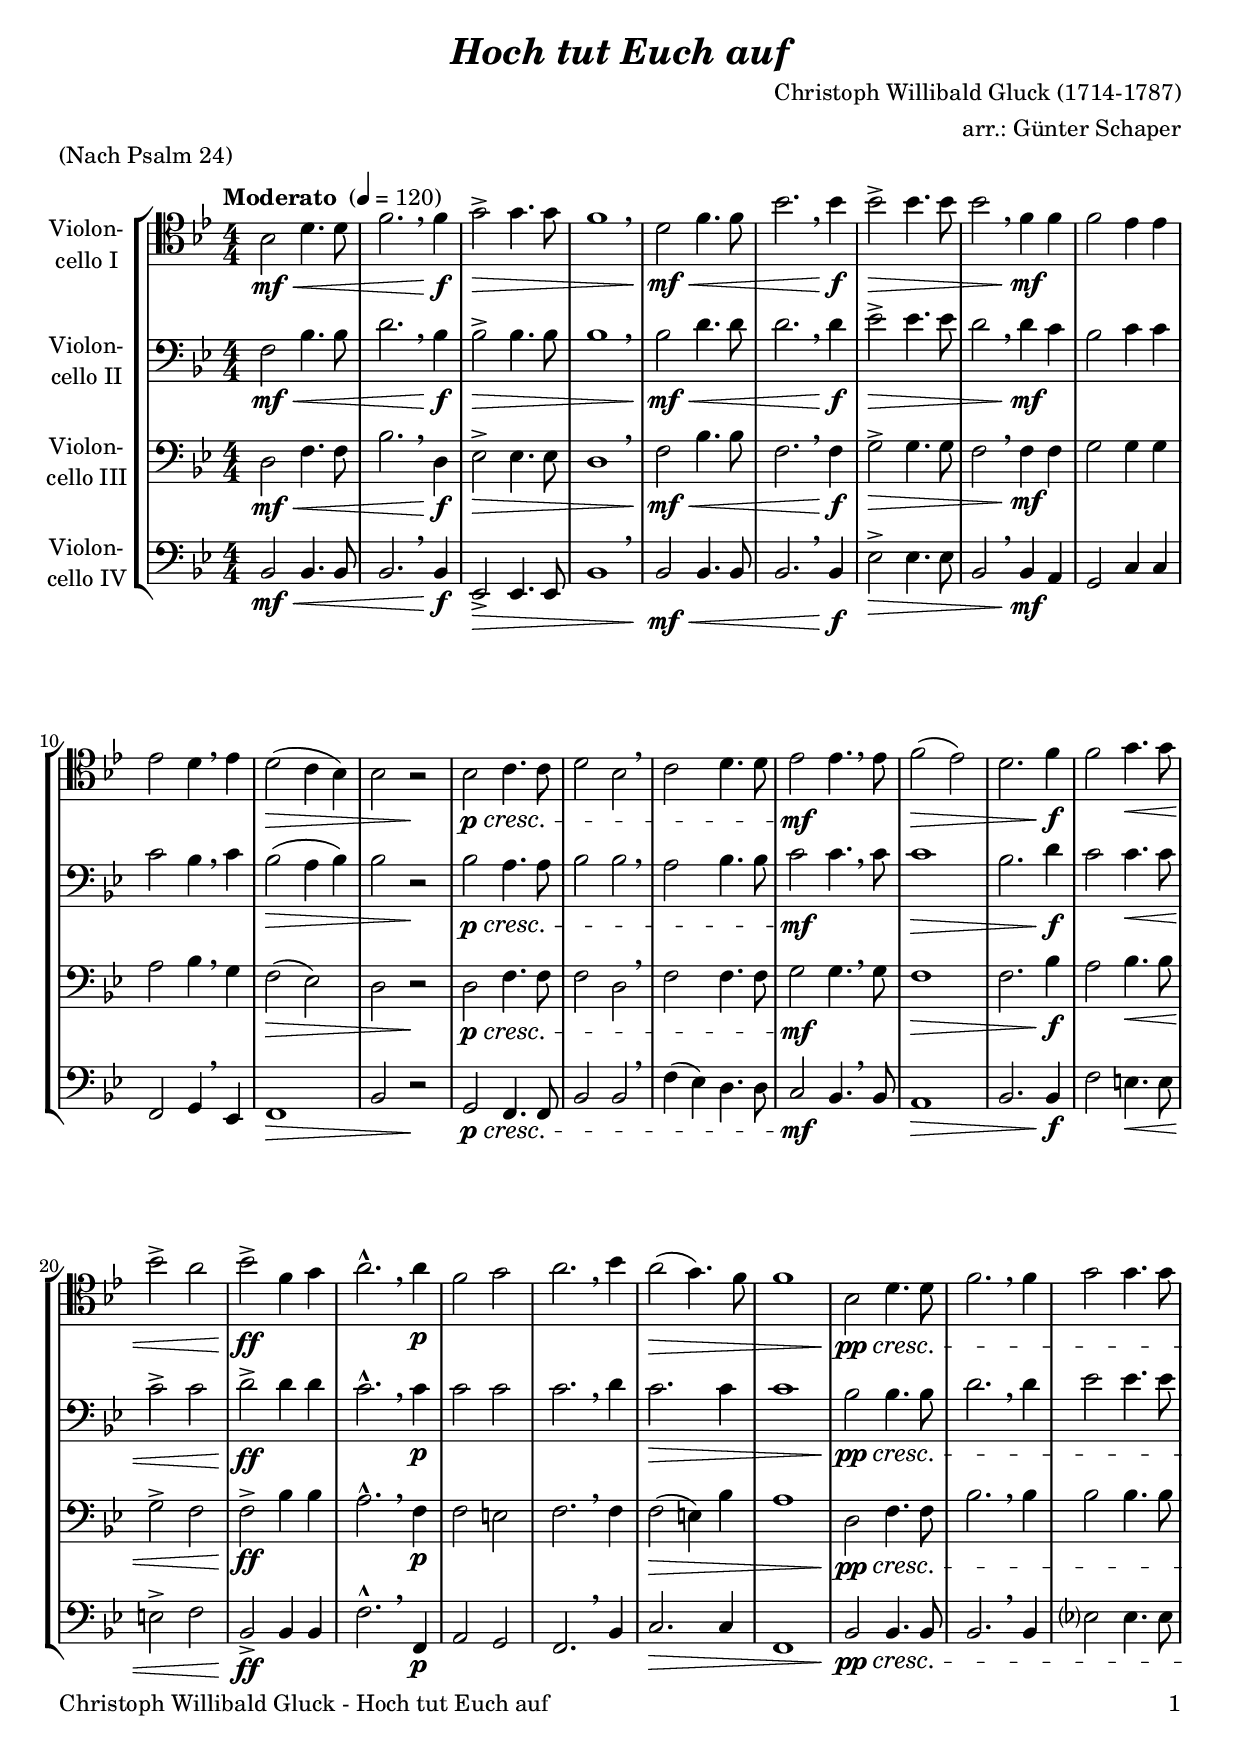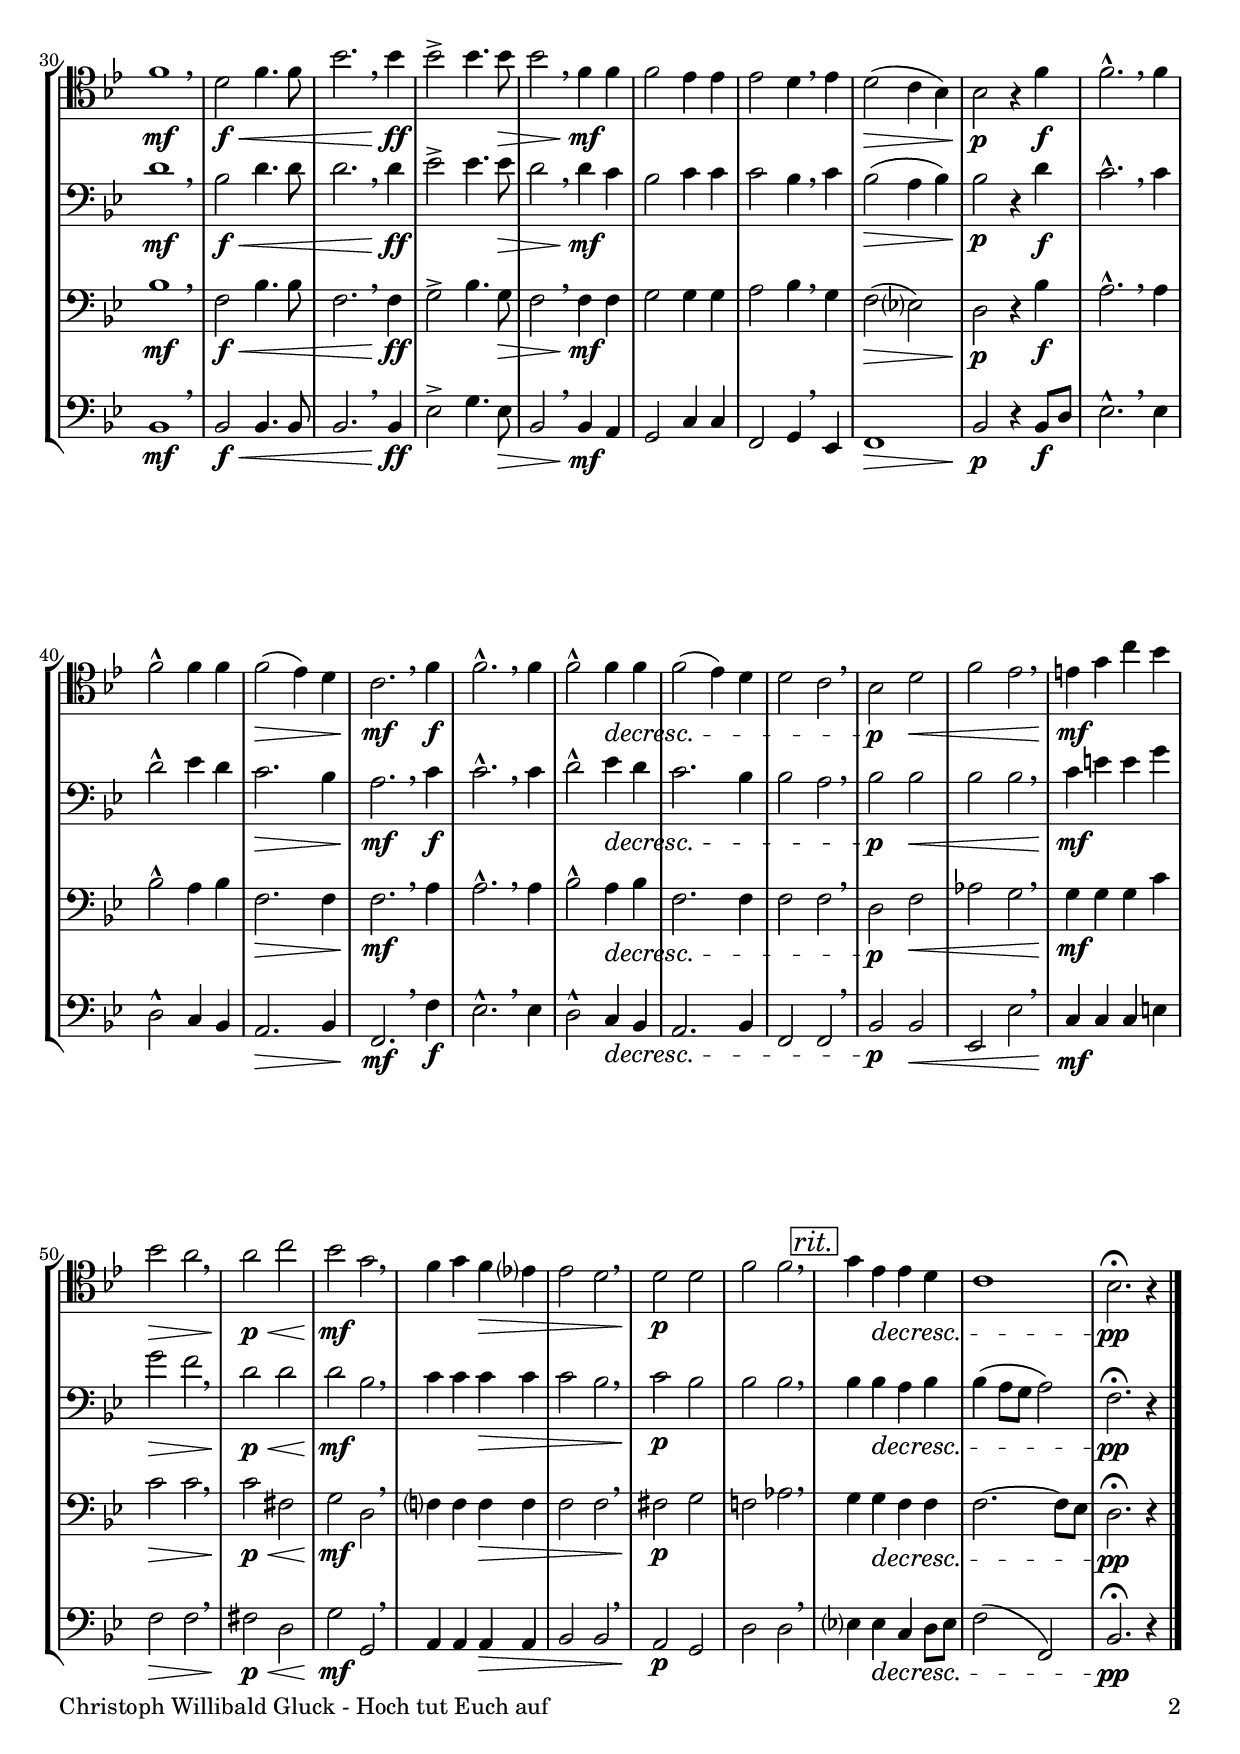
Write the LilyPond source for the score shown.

\version "2.18.2"
\include "deutsch.ly"
  
#(set-global-staff-size 20)

\header {
  title     = \markup \bold \italic "Hoch tut Euch auf"
  composer  = "Christoph Willibald Gluck (1714-1787)"
  arranger  = "arr.: Günter Schaper"
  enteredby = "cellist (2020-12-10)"
  piece     = "(Nach Psalm 24)"
}

voiceconsts = {
  \key es \major
  \time 4/4
  \clef "bass"
  \numericTimeSignature
  % Set default beaming for all staves
%  \set Timing.beamExceptions = #'()
%  \set Timing.baseMoment     = #(ly:make-moment 1 4)
%  \set Timing.beatStructure  = #'(1 1 1 1)
  \tempo "Moderato " 4=120
}

micl = "clarinet"
mifl = "flute"
miob = "oboe"
mifh = "french horn"
misx = "tenor sax"
mist = "string ensemble 1"
miba = "cello"

rit = \mark \markup \box \italic "rit."

va = \relative c' {
  \voiceconsts
  \clef "tenor"

  es2\mf\< g4. g8
  b2. \breathe b4\!\f
  c2->\> c4. c8
  b1 \breathe
  g2\!\mf\< b4. b8
  es2. \breathe es4\!\f
  es2->\> es4. es8
  es2 \breathe b4\!\mf b

  b2 as4 as
  as2 g4 \breathe as
  g2(\> f4 es)
  es2 r\!
  es2\p\cresc f4. f8
  g2 es \breathe
  f g4. g8
  as2\mf as4. \breathe as8

  b2(\> as)
  g2. b4\!\f
  b2 c4.\< c8
  es2-> d
  es->\!\ff b4 c
  d2.-^ \breathe d4\p
  b2 c
  d2. \breathe es4

  d2(\> c4.) b8
  b1
  es,2\!\pp\cresc g4. g8
  b2. \breathe b4
  c2 c4. c8
  b1\mf \breathe
  g2\f\< b4. b8
  es2. \breathe es4\!\ff

  es2-> es4. es8\>
  es2 \breathe b4\!\mf b
  b2 as4 as
  as2 g4 \breathe as
  g2(\> f4 es)
  es2\!\p r4 b'\f
  b2.-^ \breathe b4
  b2-^ b4 b

  b2(\> as4) g
  f2.\!\mf \breathe b4\f
  b2.-^ \breathe b4
  b2-^ b4\decresc b
  b2( as4) g
  g2 f \breathe

  es\p g\<
  b as \breathe
  a4\!\mf c f es
  es2\> d \breathe
  d\!\p\< f
  es\!\mf c \breathe

  b4 c b\> as?
  as2 g \breathe
  g\!\p g
  b b \breathe \rit
  c4 as\decresc as g
  f1
  es2.\fermata\pp r4 \bar "|."
}

vb = \relative c' {
  \voiceconsts

  b2\mf\< es4. es8
  g2. \breathe es4\!\f
  es2->\> es4. es8
  es1 \breathe
  es2\!\mf\< g4. g8
  g2. \breathe g4\f
  as2->\> as4. as8
  g2 \breathe g4\mf f

  es2 f4 f
  f2 es4 \breathe f
  es2(\> d4 es)
  es2 r\!
  es\p\cresc d4. d8
  es2 es \breathe
  d es4. es8
  f2\!\mf f4. \breathe f8

  f1\>
  es2. g4\!\f
  f2 f4.\< f8
  f2-> f
  g->\!\ff g4 g
  f2.-^ \breathe f4\p
  f2 f
  f2. \breathe g4

  f2.\> f4
  f1
  es2\!\pp\cresc es4. es8
  g2. \breathe g4
  as2 as4. as8
  g1\mf \breathe
  es2\f\< g4. g8
  g2. \breathe g4\!\ff

  as2-> as4. as8\>
  g2 \breathe g4\!\mf f
  es2 f4 f
  f2 es4 \breathe f
  es2(\> d4 es)
  es2\!\p r4 g\f
  f2.-^ \breathe f4
  g2-^ as4 g

  f2.\> es4
  d2.\!\mf \breathe f4\f
  f2.-^ \breathe f4
  g2-^ as4\decresc g
  f2. es4
  es2 d \breathe

  es\p es\<
  es es \breathe
  f4\!\mf a a c
  c2\> b \breathe
  g\!\p\< g
  g\!\mf es \breathe

  f4 f f\> f
  f2 es \breathe
  f\!\p es
  es es \breathe \rit
  es4 es\decresc d es
  es( d8 c d2)
  b2.\fermata\pp r4 \bar "|."
}

vc = \relative c' {
  \voiceconsts

  g2\mf\< b4. b8
  es2. \breathe g,4\!\f
  as2->\> as4. as8
  g1 \breathe
  b2\!\mf\< es4. es8
  b2. \breathe b4\!\f
  c2->\> c4. c8
  b2 \breathe b4\!\mf b

  c2 c4 c
  d2 es4 \breathe c
  b2(\> as)
  g r\!
  g\p\cresc b4. b8
  b2 g \breathe
  b b4. b8
  c2\mf c4. \breathe c8

  b1\>
  b2. es4\!\f
  d2 es4.\< es8
  c2-> b
  b->\!\ff es4 es
  d2.-^ \breathe b4\p
  b2 a
  b2. \breathe b4

  b2(\> a4) es'
  d1
  g,2\!\pp\cresc b4. b8
  es2. \breathe es4
  es2 es4. es8
  es1\mf \breathe
  b2\f\< es4. es8
  b2. \breathe b4\!\ff

  c2-> es4. c8\>
  b2 \breathe b4\!\mf b
  c2 c4 c
  d2 es4 \breathe c
  b2(\> as?)
  g\!\p r4 es'\f
  d2.-^ \breathe d4
  es2-^ d4 es

  b2.\> b4
  b2.\!\mf \breathe d4
  d2.-^ \breathe d4
  es2-^ d4\decresc es
  b2. b4
  b2 b \breathe

  g\p b\<
  des c \breathe
  c4\!\mf c c f
  f2\> f \breathe
  f\!\p\< h,
  c\!\mf g \breathe

  b?4 b b\> b
  b2 b \breathe
  h\!\p c
  b! des \breathe \rit
  c4 c\decresc b b
  b2.~ b8 as
  g2.\fermata\pp r4 \bar "|."
}

vd = \relative c {
  \voiceconsts

  es2\mf\< es4. es8
  es2. \breathe es4\!\f
  as,2->\> as4. as8
  es'1 \breathe
  es2\!\mf\< es4. es8
  es2. \breathe es4\!\f
  as2->\> as4. as8
  es2 \breathe es4\!\mf d

  c2 f4 f
  b,2 c4 \breathe as
  b1\>
  es2 r\!
  c\p\cresc b4. b8
  es2 es \breathe
  b'4( as) g4. g8
  f2\mf es4. \breathe es8

  d1\>
  es2. es4\f
  b'2 a4.\< a8
  a2-> b
  es,->\!\ff es4 es
  b'2.-^ \breathe b,4\p
  d2 c
  b2. \breathe es4

  f2.\> f4
  b,1
  es2\!\pp\cresc es4. es8
  es2. \breathe es4
  as?2 as4. as8
  es1\mf \breathe
  es2\f\< es4. es8
  es2. \breathe es4\!\ff

  as2-> c4. as8\>
  es2 \breathe es4\!\mf d
  c2 f4 f
  b,2 c4 \breathe as
  b1\>
  es2\!\p r4 es8\f g
  as2.-^ \breathe as4
  g2-^ f4 es

  d2.\> es4
  b2.\!\mf \breathe b'4\f
  as2.-^ \breathe as4
  g2-^ f4\decresc es
  d2. es4
  b2 b \breathe

  es\p es\<
  as, as' \breathe
  f4\!\mf f f a
  b2\> b \breathe
  h\!\p\< g
  c\!\mf c, \breathe

  d4 d d\> d
  es2 es \breathe
  d\!\p c
  g' g \breathe \rit
  as?4 as\decresc f g8 as
  b2( b,)
  es2.\fermata\pp r4 \bar "|."
}


music = \new StaffGroup <<
      \new Staff {
	\set Staff.midiInstrument = \miba
	\set Staff.instrumentName = \markup \center-column { "Violon-" "cello I" }
	\transpose es b, { \va }
      }

      \new Staff {
	\set Staff.midiInstrument = \miba
	\set Staff.instrumentName = \markup \center-column { "Violon-" "cello II" }
	\transpose es b, { \vb }
      }

      \new Staff {
	\set Staff.midiInstrument = \miba
	\set Staff.instrumentName = \markup \center-column { "Violon-" "cello III" }
	\transpose es b, { \vc }
      }

      \new Staff {
	\set Staff.midiInstrument = \miba
	\set Staff.instrumentName = \markup \center-column { "Violon-" "cello IV" }
	\transpose es b, { \vd }
      }
>>

\book {
   \paper {
    print-page-number = ##t
    print-first-page-number = ##t
    ragged-last-bottom = ##f
    oddHeaderMarkup = \markup \null
    evenHeaderMarkup = \markup \null
    oddFooterMarkup = \markup {
      \fill-line {
        \on-the-fly #print-page-number-check-first
        "Christoph Willibald Gluck - Hoch tut Euch auf" \fromproperty #'page:page-number-string
      }
    }
    evenFooterMarkup = \oddFooterMarkup
  } \score {
    \music
    \layout {}
  }

  \score {
    \unfoldRepeats \music

    \midi {
      \context {
        \Score
      }
    }
  }
}